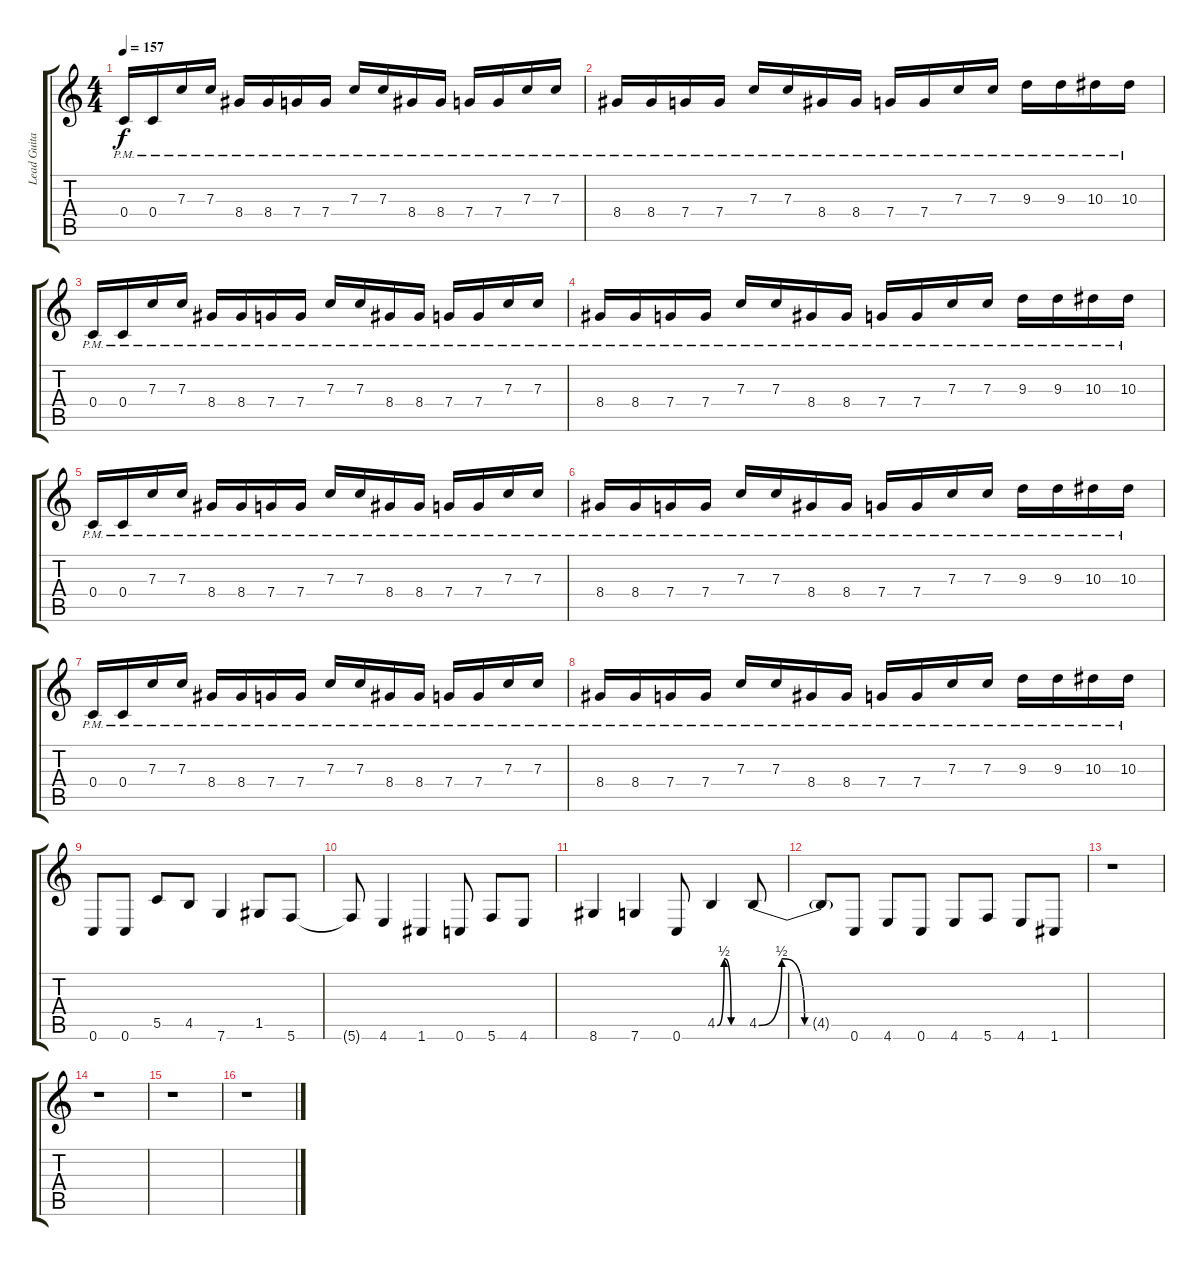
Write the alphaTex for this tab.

\track ("Lead Guitar " "Lead Guita") {instrument distortionguitar}
\staff {score tabs}
\tuning (D4 A3 F3 C3 G2 C2) {hide}
\ts (4 4)
\tempo 157
\clef g2
\ks c
0.4{pm}.16{dy f} 0.4{pm}.16 7.3{pm}.16 7.3{pm}.16 8.4{pm}.16 8.4{pm}.16 7.4{pm}.16 7.4{pm}.16 7.3{pm}.16 7.3{pm}.16 8.4{pm}.16 8.4{pm}.16 7.4{pm}.16 7.4{pm}.16 7.3{pm}.16 7.3{pm}.16 |
8.4{pm}.16 8.4{pm}.16 7.4{pm}.16 7.4{pm}.16 7.3{pm}.16 7.3{pm}.16 8.4{pm}.16 8.4{pm}.16 7.4{pm}.16 7.4{pm}.16 7.3{pm}.16 7.3{pm}.16 9.3{pm}.16 9.3{pm}.16 10.3{pm}.16 10.3{pm}.16 |
0.4{pm}.16 0.4{pm}.16 7.3{pm}.16 7.3{pm}.16 8.4{pm}.16 8.4{pm}.16 7.4{pm}.16 7.4{pm}.16 7.3{pm}.16 7.3{pm}.16 8.4{pm}.16 8.4{pm}.16 7.4{pm}.16 7.4{pm}.16 7.3{pm}.16 7.3{pm}.16 |
8.4{pm}.16 8.4{pm}.16 7.4{pm}.16 7.4{pm}.16 7.3{pm}.16 7.3{pm}.16 8.4{pm}.16 8.4{pm}.16 7.4{pm}.16 7.4{pm}.16 7.3{pm}.16 7.3{pm}.16 9.3{pm}.16 9.3{pm}.16 10.3{pm}.16 10.3{pm}.16 |
0.4{pm}.16 0.4{pm}.16 7.3{pm}.16 7.3{pm}.16 8.4{pm}.16 8.4{pm}.16 7.4{pm}.16 7.4{pm}.16 7.3{pm}.16 7.3{pm}.16 8.4{pm}.16 8.4{pm}.16 7.4{pm}.16 7.4{pm}.16 7.3{pm}.16 7.3{pm}.16 |
8.4{pm}.16 8.4{pm}.16 7.4{pm}.16 7.4{pm}.16 7.3{pm}.16 7.3{pm}.16 8.4{pm}.16 8.4{pm}.16 7.4{pm}.16 7.4{pm}.16 7.3{pm}.16 7.3{pm}.16 9.3{pm}.16 9.3{pm}.16 10.3{pm}.16 10.3{pm}.16 |
0.4{pm}.16 0.4{pm}.16 7.3{pm}.16 7.3{pm}.16 8.4{pm}.16 8.4{pm}.16 7.4{pm}.16 7.4{pm}.16 7.3{pm}.16 7.3{pm}.16 8.4{pm}.16 8.4{pm}.16 7.4{pm}.16 7.4{pm}.16 7.3{pm}.16 7.3{pm}.16 |
8.4{pm}.16 8.4{pm}.16 7.4{pm}.16 7.4{pm}.16 7.3{pm}.16 7.3{pm}.16 8.4{pm}.16 8.4{pm}.16 7.4{pm}.16 7.4{pm}.16 7.3{pm}.16 7.3{pm}.16 9.3{pm}.16 9.3{pm}.16 10.3{pm}.16 10.3{pm}.16 |
0.6.8 0.6.8 5.5.8 4.5.8 7.6.4 1.5.8 5.6.8 |
5.6{t}.8 4.6.4 1.6.4 0.6.8 5.6.8 4.6.8 |
8.6.4 7.6.4 0.6.8 4.5{be (custom 0 0 15 2 30 0 45 0 60 0)}.4 4.5{be (custom 0 0 15 2 30 0 45 0 60 0)}.8 |
4.5{t}.8 0.6.8 4.6.8 0.6.8 4.6.8 5.6.8 4.6.8 1.6.8 |
r.1 |
r.1 |
r.1 |
r.1
